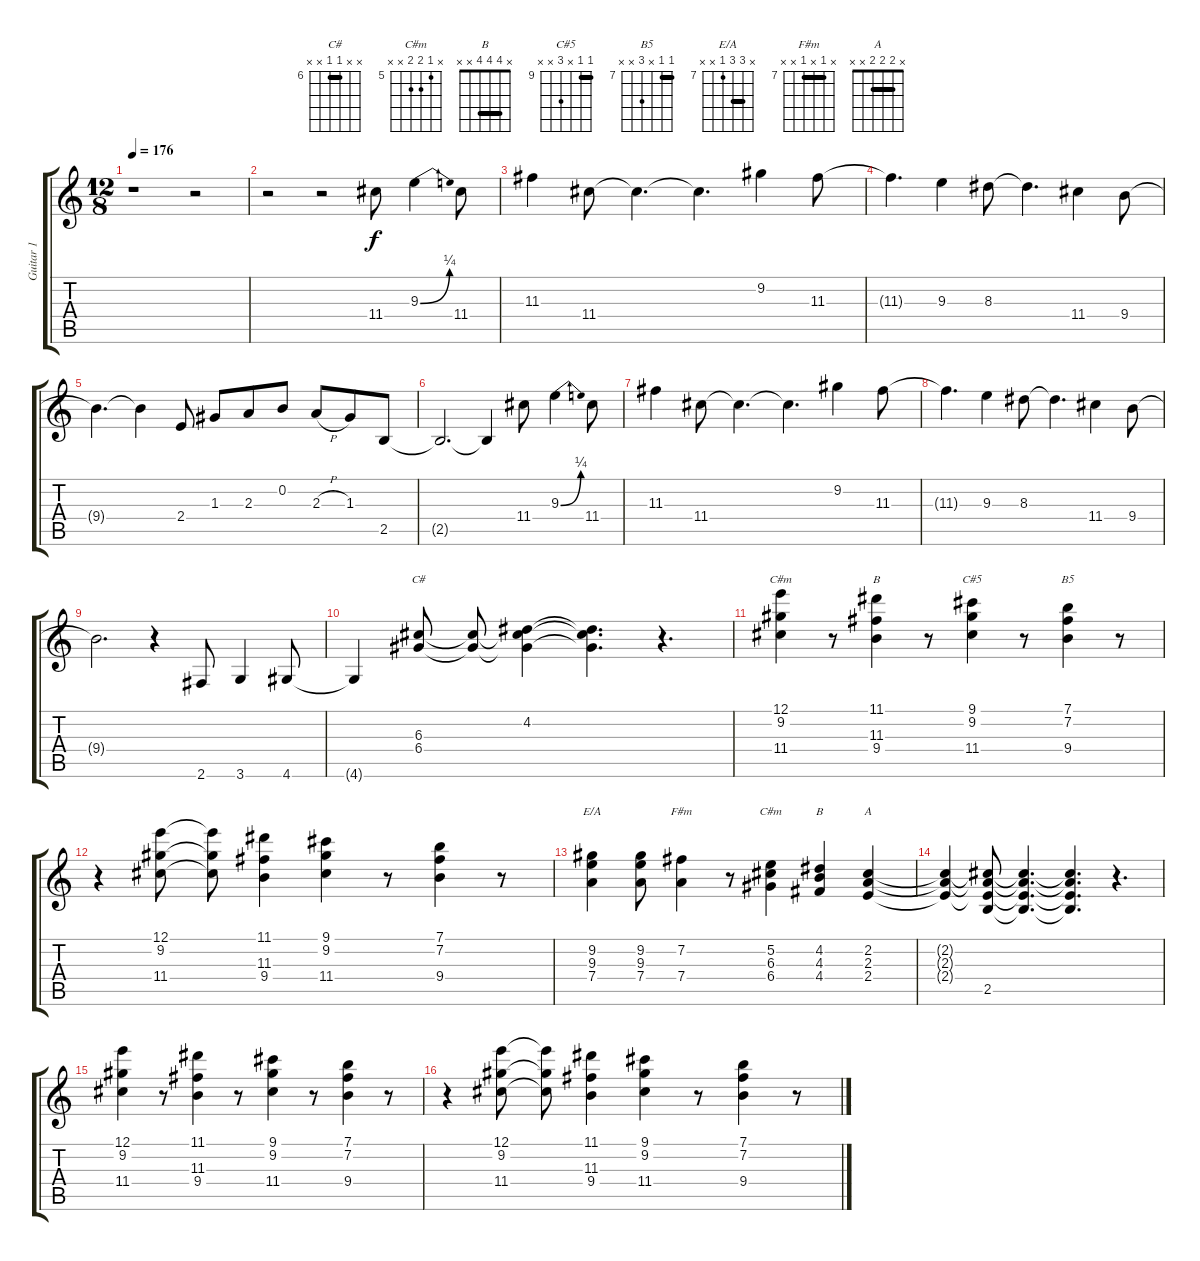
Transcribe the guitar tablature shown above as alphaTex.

\track ("Guitar 1 " "Guitar 1 ") {instrument acousticguitarsteel}
\staff {score tabs}
\tuning (E4 B3 G3 D3 A2 E2) {hide}
\chord ("C#" x x 6 6 x x) {firstfret 6 barre 6}
\chord ("C#m" 12 9 x 11 x x) {firstfret 9}
\chord ("B" 11 x 11 9 x x) {firstfret 9 barre 11}
\chord ("C#5" 9 9 x 11 x x) {firstfret 9 barre 9}
\chord ("B5" 7 7 x 9 x x) {firstfret 7 barre 7}
\chord ("E/A" x 9 9 7 x x) {firstfret 7 barre 9}
\chord ("F#m" x 7 x 7 x x) {firstfret 7 barre 7}
\chord ("C#m" x 5 6 6 x x) {firstfret 5}
\chord ("B" x 4 4 4 x x) {barre 4}
\chord ("A" x 2 2 2 x x) {barre 2}
\ts (12 8)
\tempo 176
\clef g2
\ks c
r.1{dy f instrument acousticguitarsteel} r.2 |
r.2 r.2 11.4.8 9.3{be (bend 0 0 60 1)}.4 11.4.8 |
11.3.4 11.4.8 11.4{t}.4{d} 11.4{t}.4{d} 9.2.4 11.3.8 |
11.3{t}.4{d} 9.3.4 8.3.8 8.3{t}.4{d} 11.4.4 9.4.8 |
9.4{t}.4{d} 9.4{t}.4 2.4.8 1.3.8 2.3.8 0.2.8 2.3{h}.8 1.3.8 2.5.8 |
2.5{t}.2{d} 2.5{t}.4 11.4.8 9.3{be (bend 0 0 60 1)}.4 11.4.8 |
11.3.4 11.4.8 11.4{t}.4{d} 11.4{t}.4{d} 9.2.4 11.3.8 |
11.3{t}.4{d} 9.3.4 8.3.8 8.3{t}.4{d} 11.4.4 9.4.8 |
9.4{t}.2{d} r.4 2.6.8 3.6.4 4.6.8 |
4.6{t}.4 (6.3 6.4).8{ch "C#"} (6.3{t} 6.4{t}).8 (4.2 6.3{t} 6.4{t}).4 (4.2{t} 6.3{t} 6.4{t}).4{d} r.4{d} |
(12.1 9.2 11.4).4{ch "C#m"} r.8 (11.1 11.3 9.4).4{ch "B"} r.8 (9.1 9.2 11.4).4{ch "C#5"} r.8 (7.1 7.2 9.4).4{ch "B5"} r.8 |
r.4 (12.1 9.2 11.4).8 (12.1{t} 9.2{t} 11.4{t}).8 (11.1 11.3 9.4).4 (9.1 9.2 11.4).4 r.8 (7.1 7.2 9.4).4 r.8 |
(9.2 9.3 7.4).4{ch "E/A"} (9.2 9.3 7.4).8 (7.2 7.4).4{ch "F#m"} r.8 (5.2 6.3 6.4).4{ch "C#m"} (4.2 4.3 4.4).4{ch "B"} (2.2 2.3 2.4).4{ch "A"} |
(2.2{t} 2.3{t} 2.4{t}).4 (2.2{t} 2.3{t} 2.4{t} 2.5).8 (2.2{t} 2.3{t} 2.4{t} 2.5{t}).4{d} (2.2{t} 2.3{t} 2.4{t} 2.5{t}).4{d} r.4{d} |
(12.1 9.2 11.4).4 r.8 (11.1 11.3 9.4).4 r.8 (9.1 9.2 11.4).4 r.8 (7.1 7.2 9.4).4 r.8 |
r.4 (12.1 9.2 11.4).8 (12.1{t} 9.2{t} 11.4{t}).8 (11.1 11.3 9.4).4 (9.1 9.2 11.4).4 r.8 (7.1 7.2 9.4).4 r.8
